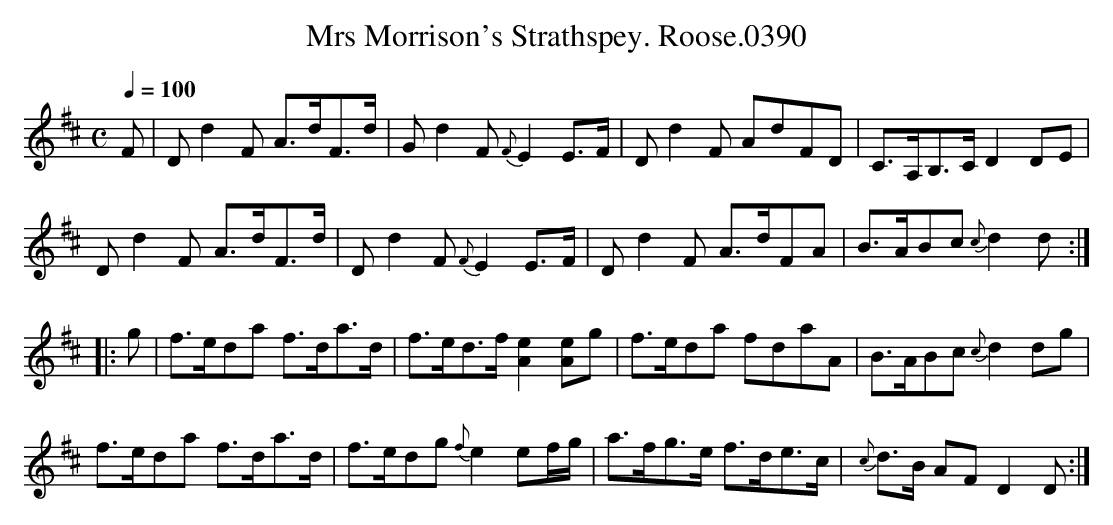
X:1
T:Mrs Morrison's Strathspey. Roose.0390
M:C
L:1/8
Q:1/4=100
K:D
F|D d2 F A>dF>d|G d2 F {F}E2 E>F| D d2 F AdFD| C>A,B,>C D2 DE|
D d2 F A>dF>d|D d2 F {F}E2 E>F|D d2 F A>dFA|B>ABc {c}d2 d:|
|: g|f>eda f>da>d|f>ed>f [e2A2] [eA]g|f>eda fdaA|B>ABc {c}d2 dg|
f>eda f>da>d|f>edg {f}e2 ef/g/|a>fg>e f>de>c|{c}d>B AF D2D:|]
